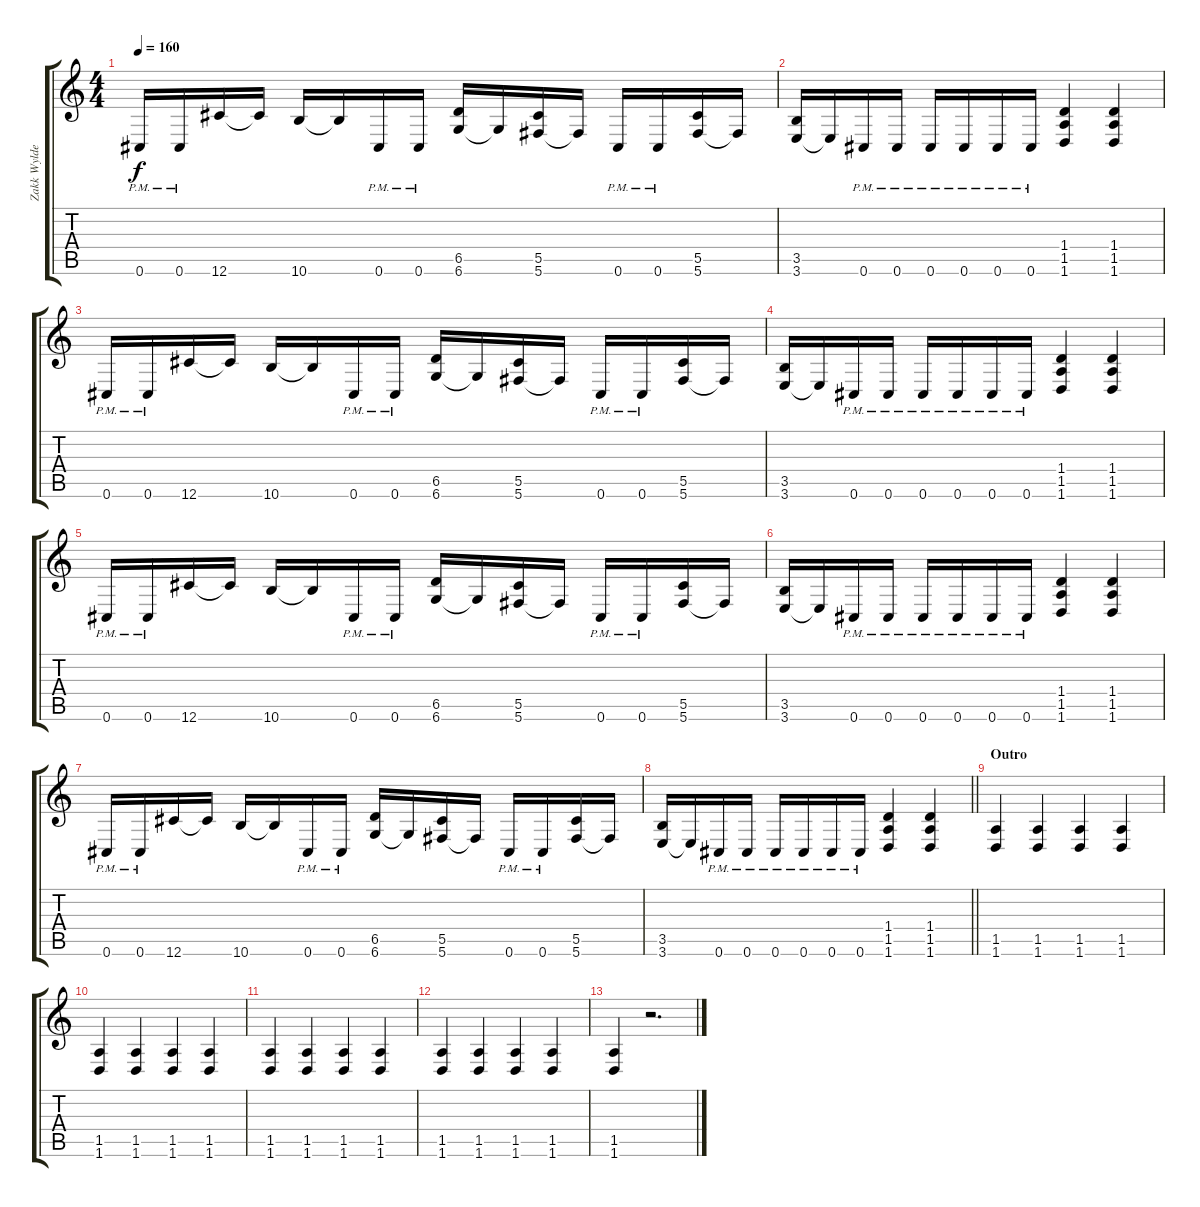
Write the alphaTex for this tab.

\track ("Zakk Wylde" "Zakk Wylde") {instrument distortionguitar}
\staff {score tabs}
\tuning (Eb4 Bb3 Gb3 Db3 Ab2 Db2) {hide}
\ts (4 4)
\tempo 160
\clef g2
\ks c
0.6{pm}.16{dy f} 0.6{pm}.16 12.6.16 12.6{t}.16 10.6.16 10.6{t}.16 0.6{pm}.16 0.6{pm}.16 (6.5 6.6).16 6.6{t}.16 (5.5 5.6).16 5.6{t}.16 0.6{pm}.16 0.6{pm}.16 (5.5 5.6).16 5.6{t}.16 |
(3.5 3.6).16 3.6{t}.16 0.6{pm}.16 0.6{pm}.16 0.6{pm}.16 0.6{pm}.16 0.6{pm}.16 0.6{pm}.16 (1.4 1.5 1.6).4 (1.4 1.5 1.6).4 |
0.6{pm}.16 0.6{pm}.16 12.6.16 12.6{t}.16 10.6.16 10.6{t}.16 0.6{pm}.16 0.6{pm}.16 (6.5 6.6).16 6.6{t}.16 (5.5 5.6).16 5.6{t}.16 0.6{pm}.16 0.6{pm}.16 (5.5 5.6).16 5.6{t}.16 |
(3.5 3.6).16 3.6{t}.16 0.6{pm}.16 0.6{pm}.16 0.6{pm}.16 0.6{pm}.16 0.6{pm}.16 0.6{pm}.16 (1.4 1.5 1.6).4 (1.4 1.5 1.6).4 |
0.6{pm}.16 0.6{pm}.16 12.6.16 12.6{t}.16 10.6.16 10.6{t}.16 0.6{pm}.16 0.6{pm}.16 (6.5 6.6).16 6.6{t}.16 (5.5 5.6).16 5.6{t}.16 0.6{pm}.16 0.6{pm}.16 (5.5 5.6).16 5.6{t}.16 |
(3.5 3.6).16 3.6{t}.16 0.6{pm}.16 0.6{pm}.16 0.6{pm}.16 0.6{pm}.16 0.6{pm}.16 0.6{pm}.16 (1.4 1.5 1.6).4 (1.4 1.5 1.6).4 |
0.6{pm}.16 0.6{pm}.16 12.6.16 12.6{t}.16 10.6.16 10.6{t}.16 0.6{pm}.16 0.6{pm}.16 (6.5 6.6).16 6.6{t}.16 (5.5 5.6).16 5.6{t}.16 0.6{pm}.16 0.6{pm}.16 (5.5 5.6).16 5.6{t}.16 |
\barLineRight lightlight
(3.5 3.6).16 3.6{t}.16 0.6{pm}.16 0.6{pm}.16 0.6{pm}.16 0.6{pm}.16 0.6{pm}.16 0.6{pm}.16 (1.4 1.5 1.6).4 (1.4 1.5 1.6).4 |
\section ("" "Outro")
(1.5 1.6).4 (1.5 1.6).4 (1.5 1.6).4 (1.5 1.6).4 |
(1.5 1.6).4 (1.5 1.6).4 (1.5 1.6).4 (1.5 1.6).4 |
(1.5 1.6).4 (1.5 1.6).4 (1.5 1.6).4 (1.5 1.6).4 |
(1.5 1.6).4 (1.5 1.6).4 (1.5 1.6).4 (1.5 1.6).4 |
(1.5 1.6).4 r.2{d}
